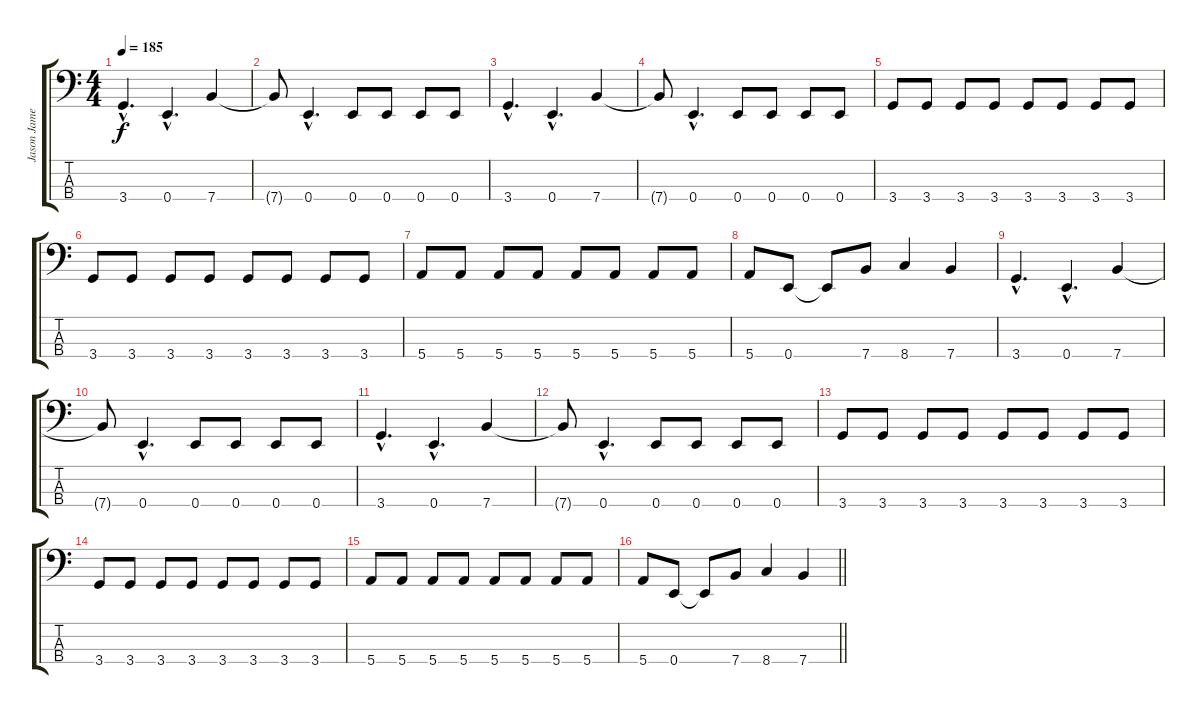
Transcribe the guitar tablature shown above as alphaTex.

\track ("Jason James" "Jason Jame") {instrument electricbasspick}
\staff {score tabs}
\tuning (G2 D2 A1 E1) {hide}
\ts (4 4)
\tempo 185
\clef f4
\ks c
3.4{hac}.4{d dy f} 0.4{hac}.4{d} 7.4.4 |
7.4{t}.8 0.4{hac}.4{d} 0.4.8 0.4.8 0.4.8 0.4.8 |
3.4{hac}.4{d} 0.4{hac}.4{d} 7.4.4 |
7.4{t}.8 0.4{hac}.4{d} 0.4.8 0.4.8 0.4.8 0.4.8 |
3.4.8 3.4.8 3.4.8 3.4.8 3.4.8 3.4.8 3.4.8 3.4.8 |
3.4.8 3.4.8 3.4.8 3.4.8 3.4.8 3.4.8 3.4.8 3.4.8 |
5.4.8 5.4.8 5.4.8 5.4.8 5.4.8 5.4.8 5.4.8 5.4.8 |
5.4.8 0.4.8 0.4{t}.8 7.4.8 8.4.4 7.4.4 |
3.4{hac}.4{d} 0.4{hac}.4{d} 7.4.4 |
7.4{t}.8 0.4{hac}.4{d} 0.4.8 0.4.8 0.4.8 0.4.8 |
3.4{hac}.4{d} 0.4{hac}.4{d} 7.4.4 |
7.4{t}.8 0.4{hac}.4{d} 0.4.8 0.4.8 0.4.8 0.4.8 |
3.4.8 3.4.8 3.4.8 3.4.8 3.4.8 3.4.8 3.4.8 3.4.8 |
3.4.8 3.4.8 3.4.8 3.4.8 3.4.8 3.4.8 3.4.8 3.4.8 |
5.4.8 5.4.8 5.4.8 5.4.8 5.4.8 5.4.8 5.4.8 5.4.8 |
\barLineRight lightlight
5.4.8 0.4.8 0.4{t}.8 7.4.8 8.4.4 7.4.4
